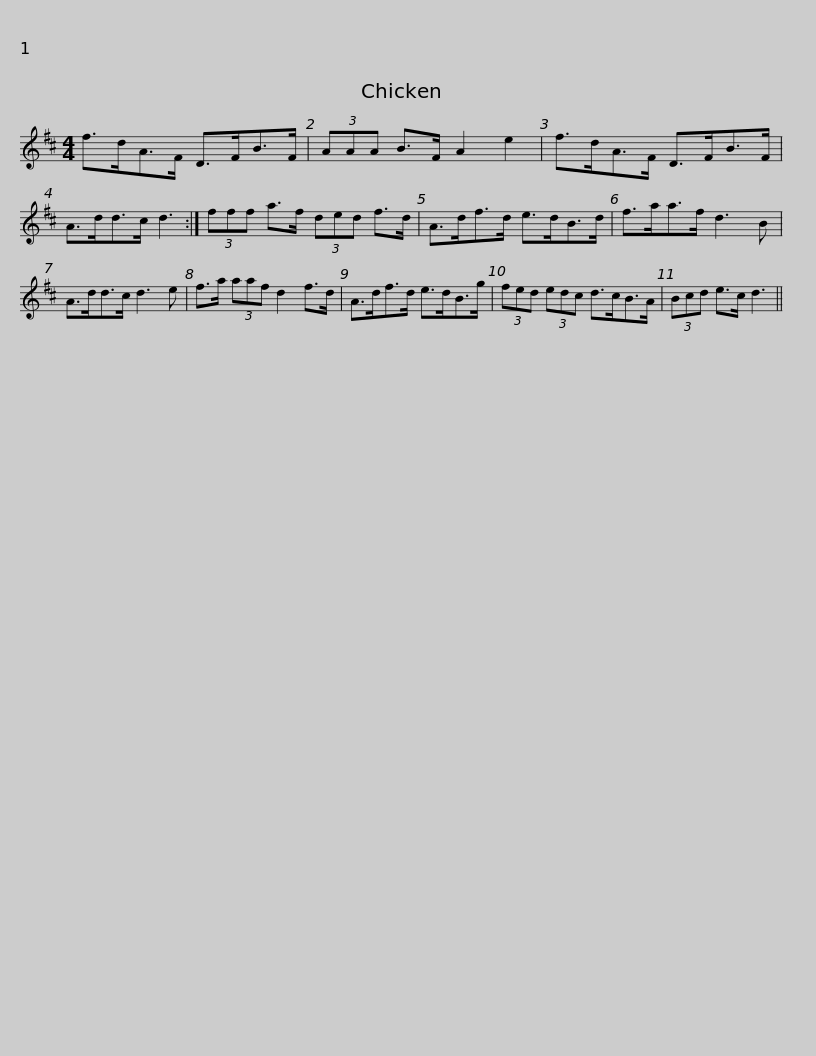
X:1
L:1/8
M:4/4
I:linebreak $
K:D
V:1 treble
V:1
 f>dA>F D>FB>F | (3AAA B>F A2 e2 | f>dA>F D>FB>F | A>dd>c d3 :| (3fff a>f (3ded f>d |$ %5
 A>df>d e>dB>d | f>aa>f d3 B | A>dd>c d3 e | f>a (3aaf d2 f>d | A>df>d e>dB>g |$ %10
 (3fed (3edc d>cB>A | (3Bcd e>c d3 || %12
